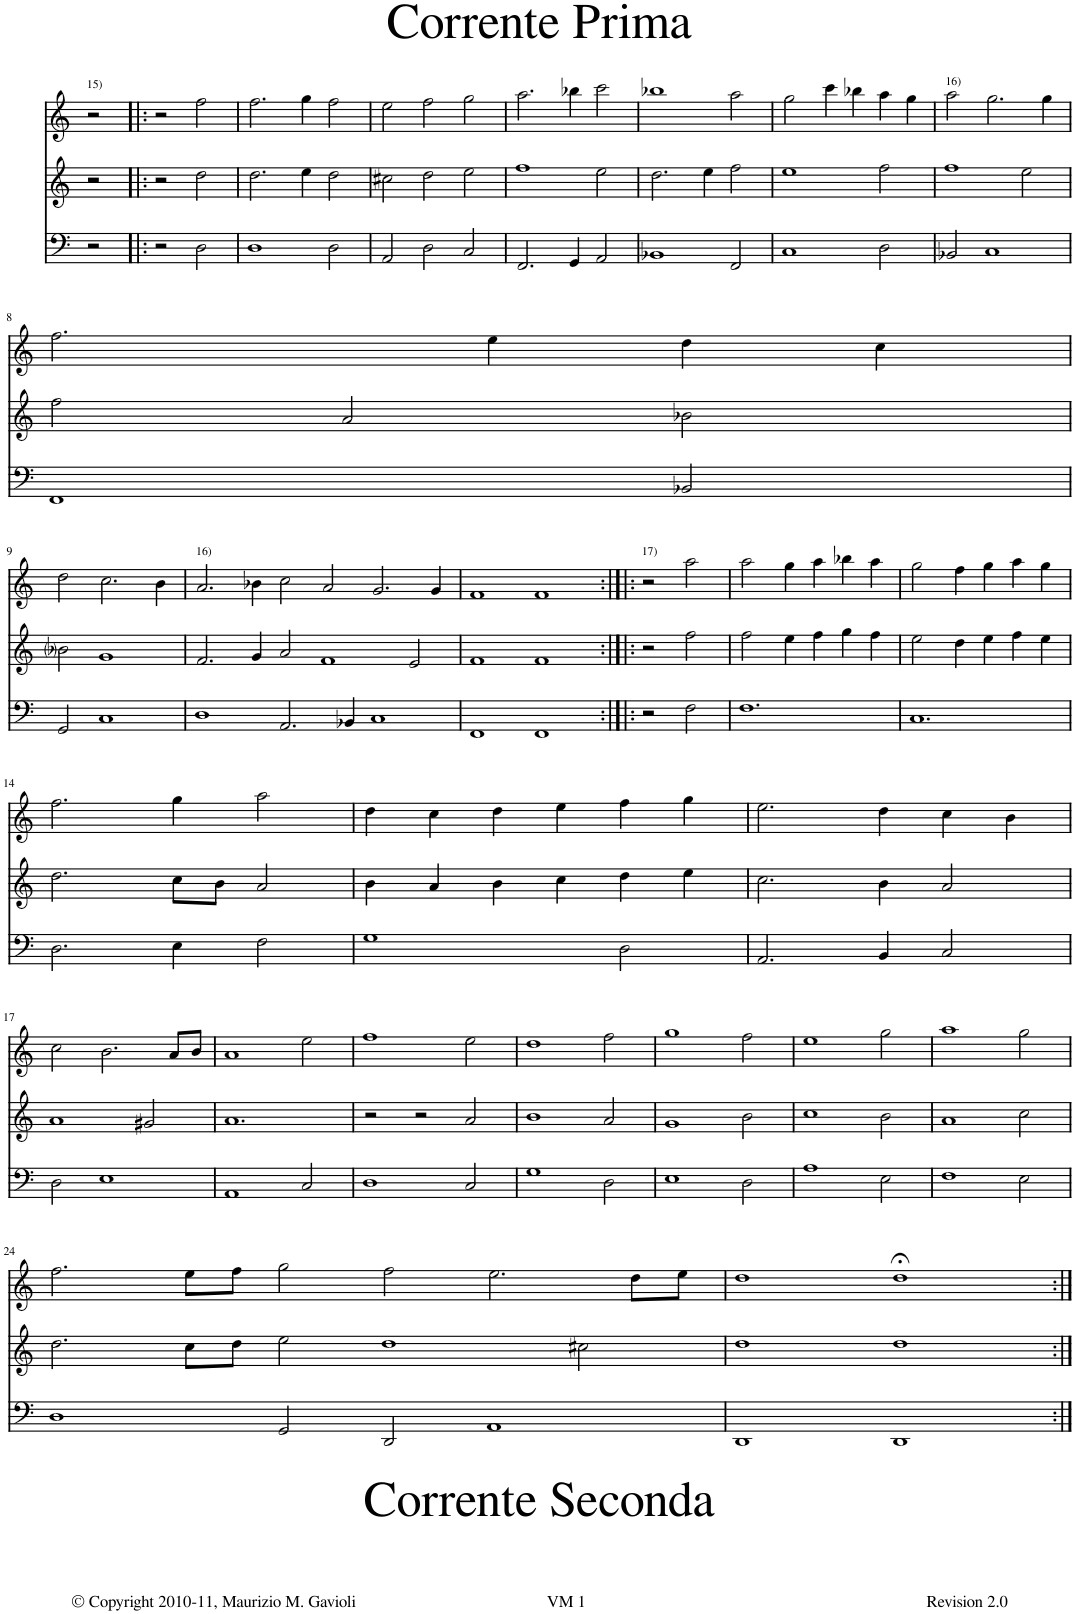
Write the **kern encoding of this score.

**kern	**kern	**kern
*part3	*part2	*part1
*staff3	*staff2	*staff1
*I"Violoncello	*I"Violin	*I"Violin
*I'Vc	*I'Vln	*I'Vln
*clefF4	*clefG2	*clefG2
*k[]	*k[]	*k[]
*M3/2	*M3/2	*M3/2
=	=	=
!	!	!LO:TX:a:t=15)
2r	2r	2r
=1!|:	=1!|:	=1!|:
2r	2r	2r
2D\	2dd\	2ff\
=2	=2	=2
1D	2.dd\	2.ff\
.	4ee\	4gg\
2D\	2dd\	2ff\
=3	=3	=3
2AA/	2cc#X\	2ee\
2D\	2dd\	2ff\
2C/	2ee\	2gg\
=4	=4	=4
2.FF/	1ff	2.aa\
4GG/	.	4bb-X\
2AA/	2ee\	2ccc\
=5	=5	=5
1BB-X	2.dd\	1bb-X
.	4ee\	.
2FF/	2ff\	2aa\
=6	=6	=6
1C	1ee	2gg\
.	.	4ccc\
.	.	4bb-X\
2D\	2ff\	4aa\
.	.	4gg\
=7	=7	=7
!	!	!LO:TX:a:t=16)
2BB-X/	1ff	2aa\
1C	.	2.gg\
.	2ee\	.
.	.	4gg\
!!LO:LB:g=z
=8	=8	=8
1FF	2ff\	2.ff\
.	2a/	.
.	.	4ee\
2BB-X/	2b-X\	4dd\
.	.	4cc\
!!LO:LB:g=z
=9	=9	=9
2GG/	2b-i\	2dd\
1C	1g	2.cc\
.	.	4b\
=10	=10	=10
!	!	!LO:TX:a:t=16)
1D	2.f/	2.a/
.	4g/	4b-X\
[2AA/	2a/	2cc\
4ryy	1f	2a/
4BB-X/	.	.
1C	.	2.g/
.	2e/	.
.	.	4g/
=11	=11	=11
1FF	1f	1f
4AA/]	[2f	[2f
[2FF	.	.
.	4ryy	4ryy
=11X1:|!|:	=11X1:|!|:	=11X1:|!|:
!	!	!LO:TX:a:t=17)
2r	2r	2r
2FF]	2f]	2f]
2F\	2ff\	2aa\
=12	=12	=12
1.F	2ff\	2aa\
.	4ee\	4gg\
.	4ff\	4aa\
.	4gg\	4bb-X\
.	4ff\	4aa\
=13	=13	=13
1.C	2ee\	2gg\
.	4dd\	4ff\
.	4ee\	4gg\
.	4ff\	4aa\
.	4ee\	4gg\
!!LO:LB:g=z
=14	=14	=14
2.D\	2.dd\	2.ff\
4E\	8cc\L	4gg\
.	8b\J	.
2F\	2a/	2aa\
=15	=15	=15
1G	4b\	4dd\
.	4a/	4cc\
.	4b\	4dd\
.	4cc\	4ee\
2D\	4dd\	4ff\
.	4ee\	4gg\
=16	=16	=16
2.AA/	2.cc\	2.ee\
4BB/	4b\	4dd\
2C/	2a/	4cc\
.	.	4b\
!!LO:LB:g=z
=17	=17	=17
2D\	1a	2cc\
1E	.	2.b\
.	2g#X/	.
.	.	8a/L
.	.	8b/J
=18	=18	=18
1AA	1.a	1a
2C/	.	2ee\
=19	=19	=19
1D	2r	1ff
.	2r	.
2C/	2a/	2ee\
=20	=20	=20
1G	1b	1dd
2D\	2a/	2ff\
=21	=21	=21
1E	1g	1gg
2D\	2b\	2ff\
=22	=22	=22
1A	1cc	1ee
2E\	2b\	2gg\
=23	=23	=23
1F	1a	1aa
2E\	2cc\	2gg\
!!LO:LB:g=z
=24	=24	=24
1D	2.dd\	2.ff\
.	8cc\L	8ee\L
.	8dd\J	8ff\J
2GG/	2ee\	2gg\
2DD/	1dd	2ff\
1AA	.	2.ee\
.	2cc#X\	.
.	.	8dd\L
.	.	8ee\J
=25	=25	=25
1DD	1dd	1dd
[2DD	[2dd	[2dd
=26:|!	=26:|!	=26:|!
2DD]	2dd]	2dd;<]
=	=	=
*-	*-	*-
